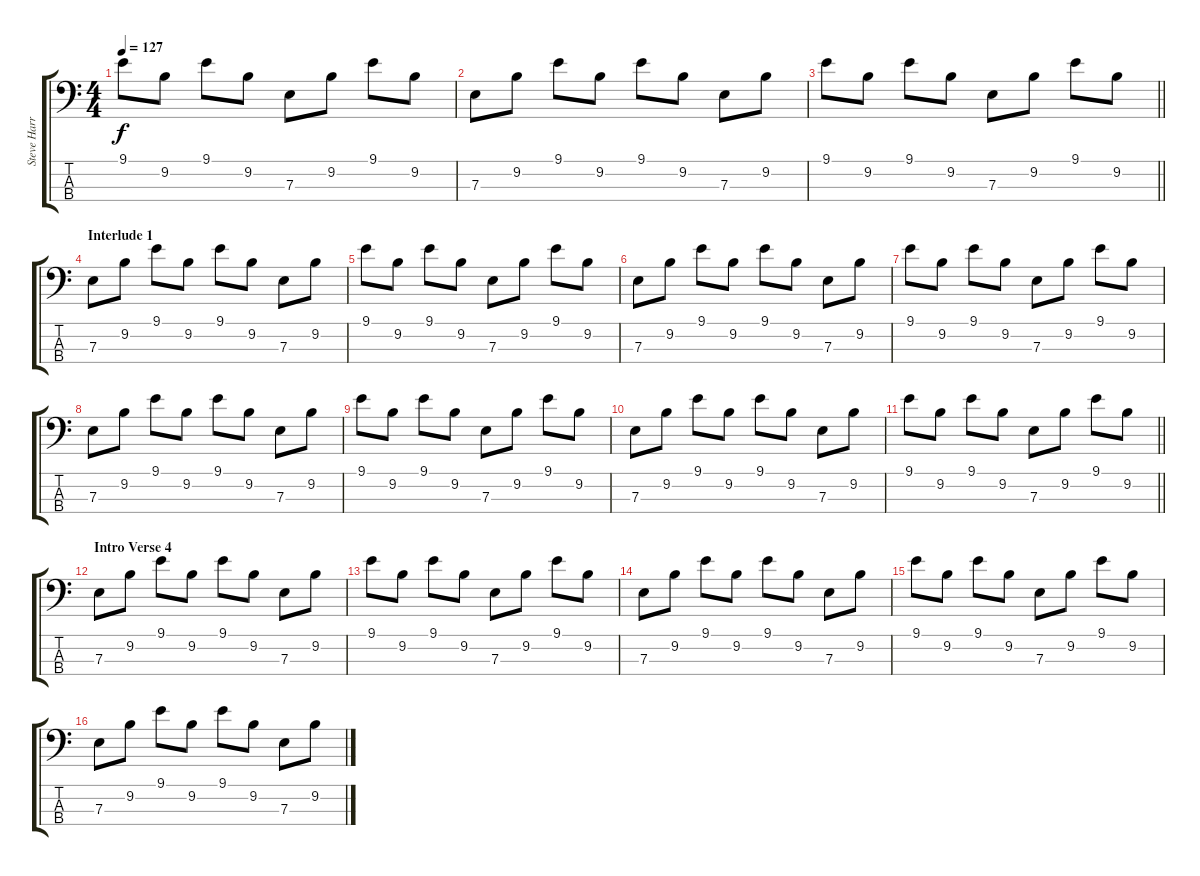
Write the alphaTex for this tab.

\track ("Steve Harris" "Steve Harr") {instrument electricbassfinger}
\staff {score tabs}
\tuning (G2 D2 A1 E1) {hide}
\ts (4 4)
\tempo 127
\clef f4
\ks c
9.1.8{dy f} 9.2.8 9.1.8 9.2.8 7.3.8 9.2.8 9.1.8 9.2.8 |
7.3.8 9.2.8 9.1.8 9.2.8 9.1.8 9.2.8 7.3.8 9.2.8 |
\barLineRight lightlight
9.1.8 9.2.8 9.1.8 9.2.8 7.3.8 9.2.8 9.1.8 9.2.8 |
\section ("" "Interlude 1")
7.3.8 9.2.8 9.1.8 9.2.8 9.1.8 9.2.8 7.3.8 9.2.8 |
9.1.8 9.2.8 9.1.8 9.2.8 7.3.8 9.2.8 9.1.8 9.2.8 |
7.3.8 9.2.8 9.1.8 9.2.8 9.1.8 9.2.8 7.3.8 9.2.8 |
9.1.8 9.2.8 9.1.8 9.2.8 7.3.8 9.2.8 9.1.8 9.2.8 |
7.3.8 9.2.8 9.1.8 9.2.8 9.1.8 9.2.8 7.3.8 9.2.8 |
9.1.8 9.2.8 9.1.8 9.2.8 7.3.8 9.2.8 9.1.8 9.2.8 |
7.3.8 9.2.8 9.1.8 9.2.8 9.1.8 9.2.8 7.3.8 9.2.8 |
\barLineRight lightlight
9.1.8 9.2.8 9.1.8 9.2.8 7.3.8 9.2.8 9.1.8 9.2.8 |
\section ("" "Intro Verse 4")
7.3.8 9.2.8 9.1.8 9.2.8 9.1.8 9.2.8 7.3.8 9.2.8 |
9.1.8 9.2.8 9.1.8 9.2.8 7.3.8 9.2.8 9.1.8 9.2.8 |
7.3.8 9.2.8 9.1.8 9.2.8 9.1.8 9.2.8 7.3.8 9.2.8 |
9.1.8 9.2.8 9.1.8 9.2.8 7.3.8 9.2.8 9.1.8 9.2.8 |
7.3.8 9.2.8 9.1.8 9.2.8 9.1.8 9.2.8 7.3.8 9.2.8
